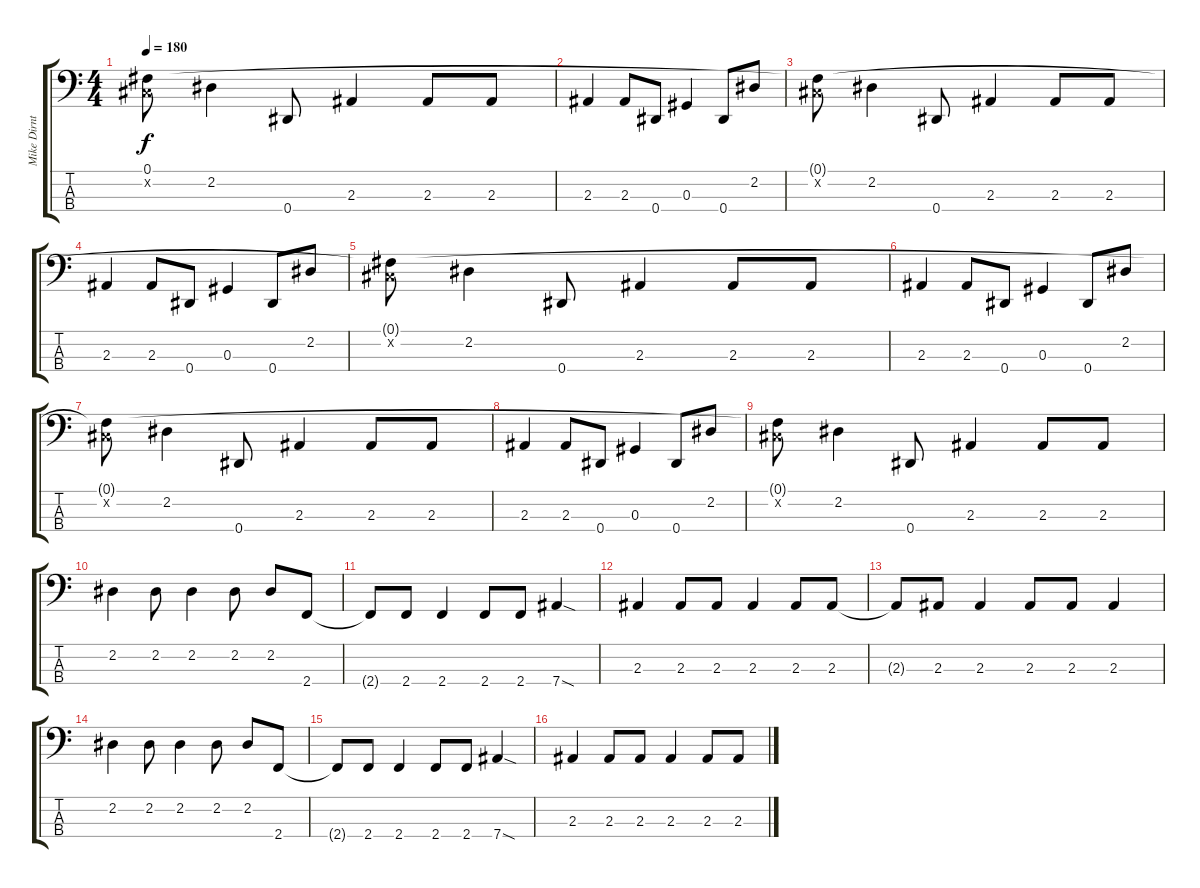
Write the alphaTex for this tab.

\track ("Mike Dirnt - Bass" "Mike Dirnt") {instrument electricbasspick}
\staff {score tabs}
\tuning (Gb2 Db2 Ab1 Eb1) {hide}
\ts (4 4)
\tempo 180
\clef f4
\ks c
(0.1{t} 0.2{x}).8{dy f} 2.2.4 0.4.8 2.3.4 2.3.8 2.3.8 |
2.3.4 2.3.8 0.4.8 0.3.4 0.4.8 2.2.8 |
(0.1{t} 0.2{x}).8 2.2.4 0.4.8 2.3.4 2.3.8 2.3.8 |
2.3.4 2.3.8 0.4.8 0.3.4 0.4.8 2.2.8 |
(0.1{t} 0.2{x}).8 2.2.4 0.4.8 2.3.4 2.3.8 2.3.8 |
2.3.4 2.3.8 0.4.8 0.3.4 0.4.8 2.2.8 |
(0.1{t} 0.2{x}).8 2.2.4 0.4.8 2.3.4 2.3.8 2.3.8 |
2.3.4 2.3.8 0.4.8 0.3.4 0.4.8 2.2.8 |
(0.1{t} 0.2{x}).8 2.2.4 0.4.8 2.3.4 2.3.8 2.3.8 |
2.2.4 2.2.8 2.2.4 2.2.8 2.2.8 2.4.8 |
2.4{t}.8 2.4.8 2.4.4 2.4.8 2.4.8 7.4{sod}.4 |
2.3.4 2.3.8 2.3.8 2.3.4 2.3.8 2.3.8 |
2.3{t}.8 2.3.8 2.3.4 2.3.8 2.3.8 2.3.4 |
2.2.4 2.2.8 2.2.4 2.2.8 2.2.8 2.4.8 |
2.4{t}.8 2.4.8 2.4.4 2.4.8 2.4.8 7.4{sod}.4 |
2.3.4 2.3.8 2.3.8 2.3.4 2.3.8 2.3.8
